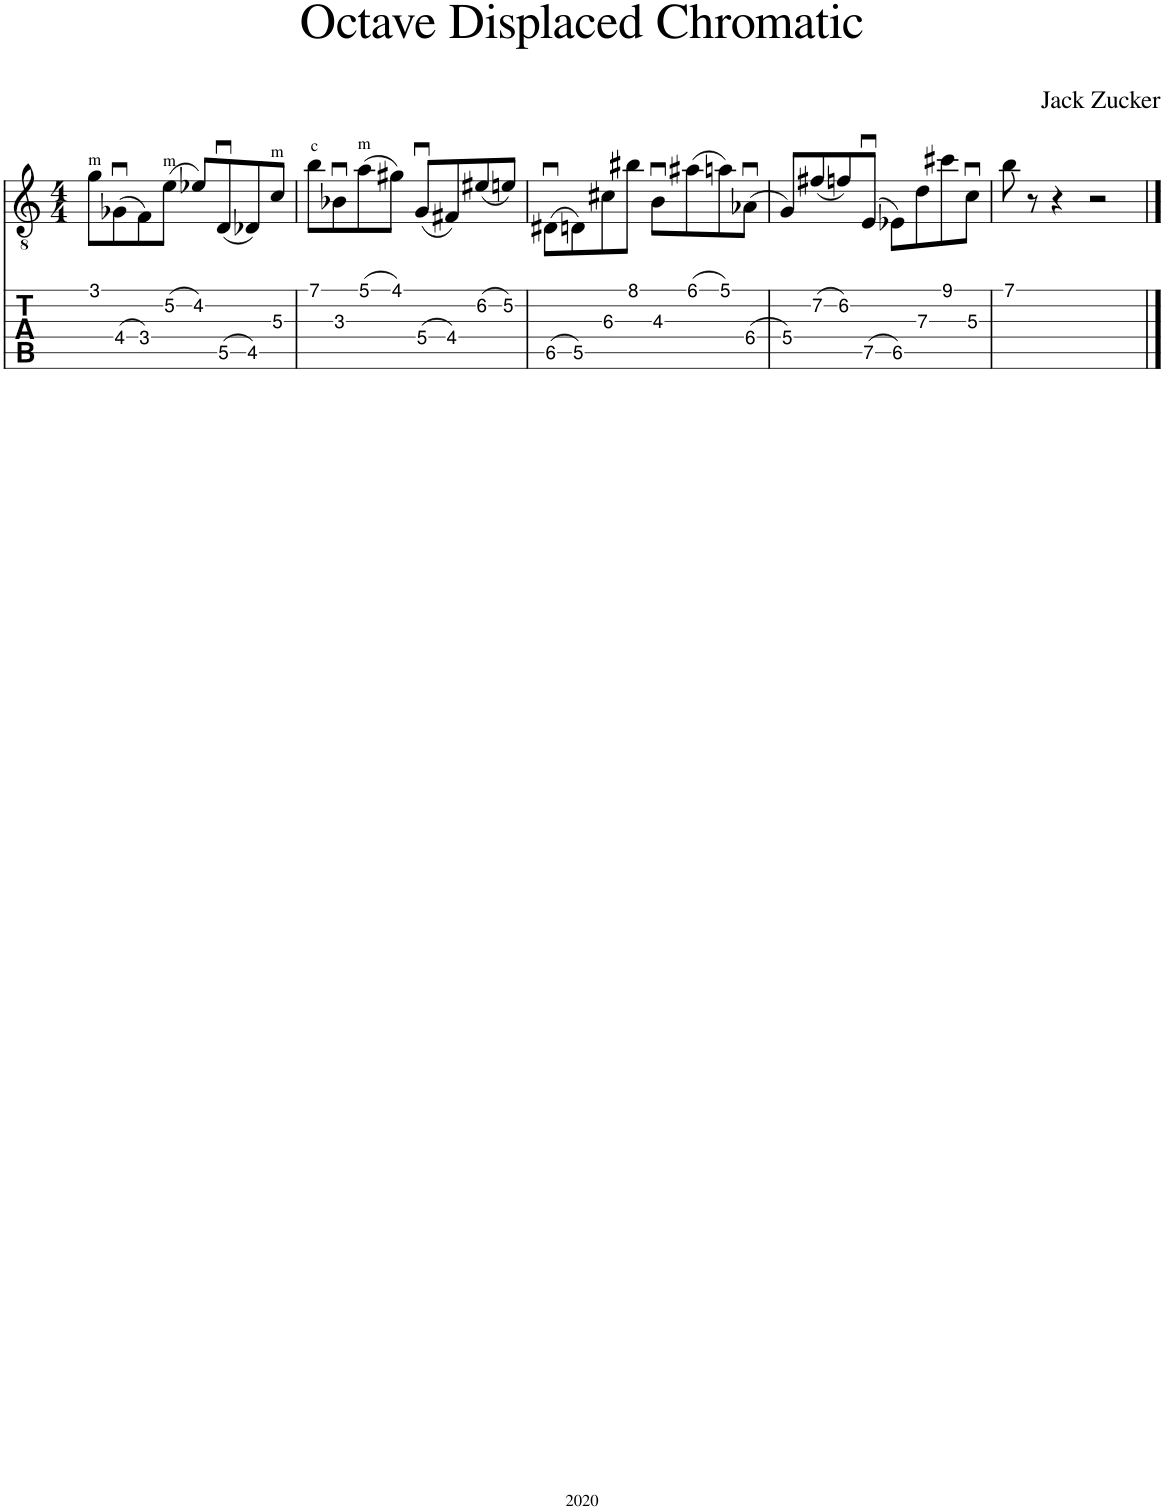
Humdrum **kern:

**kern	**kern
*part1	*part1
*staff2	*staff1
*I"Guitar	*
*I'Guit.	*
*stria6	*
*	*clefGv2
*k[]	*k[]
*M4/4	*M4/4
=1	=1
8gL	8g\L
8G-uJ	(8G-Xu\
8FL	8F\)
8eJ	(8e\J
8e-L	8e-X/L)
8DuJ	(8Du/
8D-L	8D-X/)
8cJ	8c/J
=2	=2
8bL	8b\L
8B-uJ	8B-Xu\
8aL	(8a\
8g#J	8g#X\J)
8GuL	(8Gu/L
8F#J	8F#X/)
8e#L	(8e#X/
8eJ	8en/J)
=3	=3
8D#uL	(8D#Xu\L
8DJ	8Dn\)
8c#L	8c#X\
8b#J	8b#X\J
8BuL	8Bu\L
8a#J	(8a#X\
8aL	8an\)
8A-uJ	(8A-Xu\J
=4	=4
8GL	8G/L)
8f#J	(8f#X/
8fL	8fn/)
8EuJ	(8Eu/J
8E-L	8E-X\L)
8dJ	8d\
8cc#L	8cc#X\
8cuJ	8cu\J
=5	=5
8b	8b\
8r	8r
4r	4r
2r	2r
==	==
*-	*-
